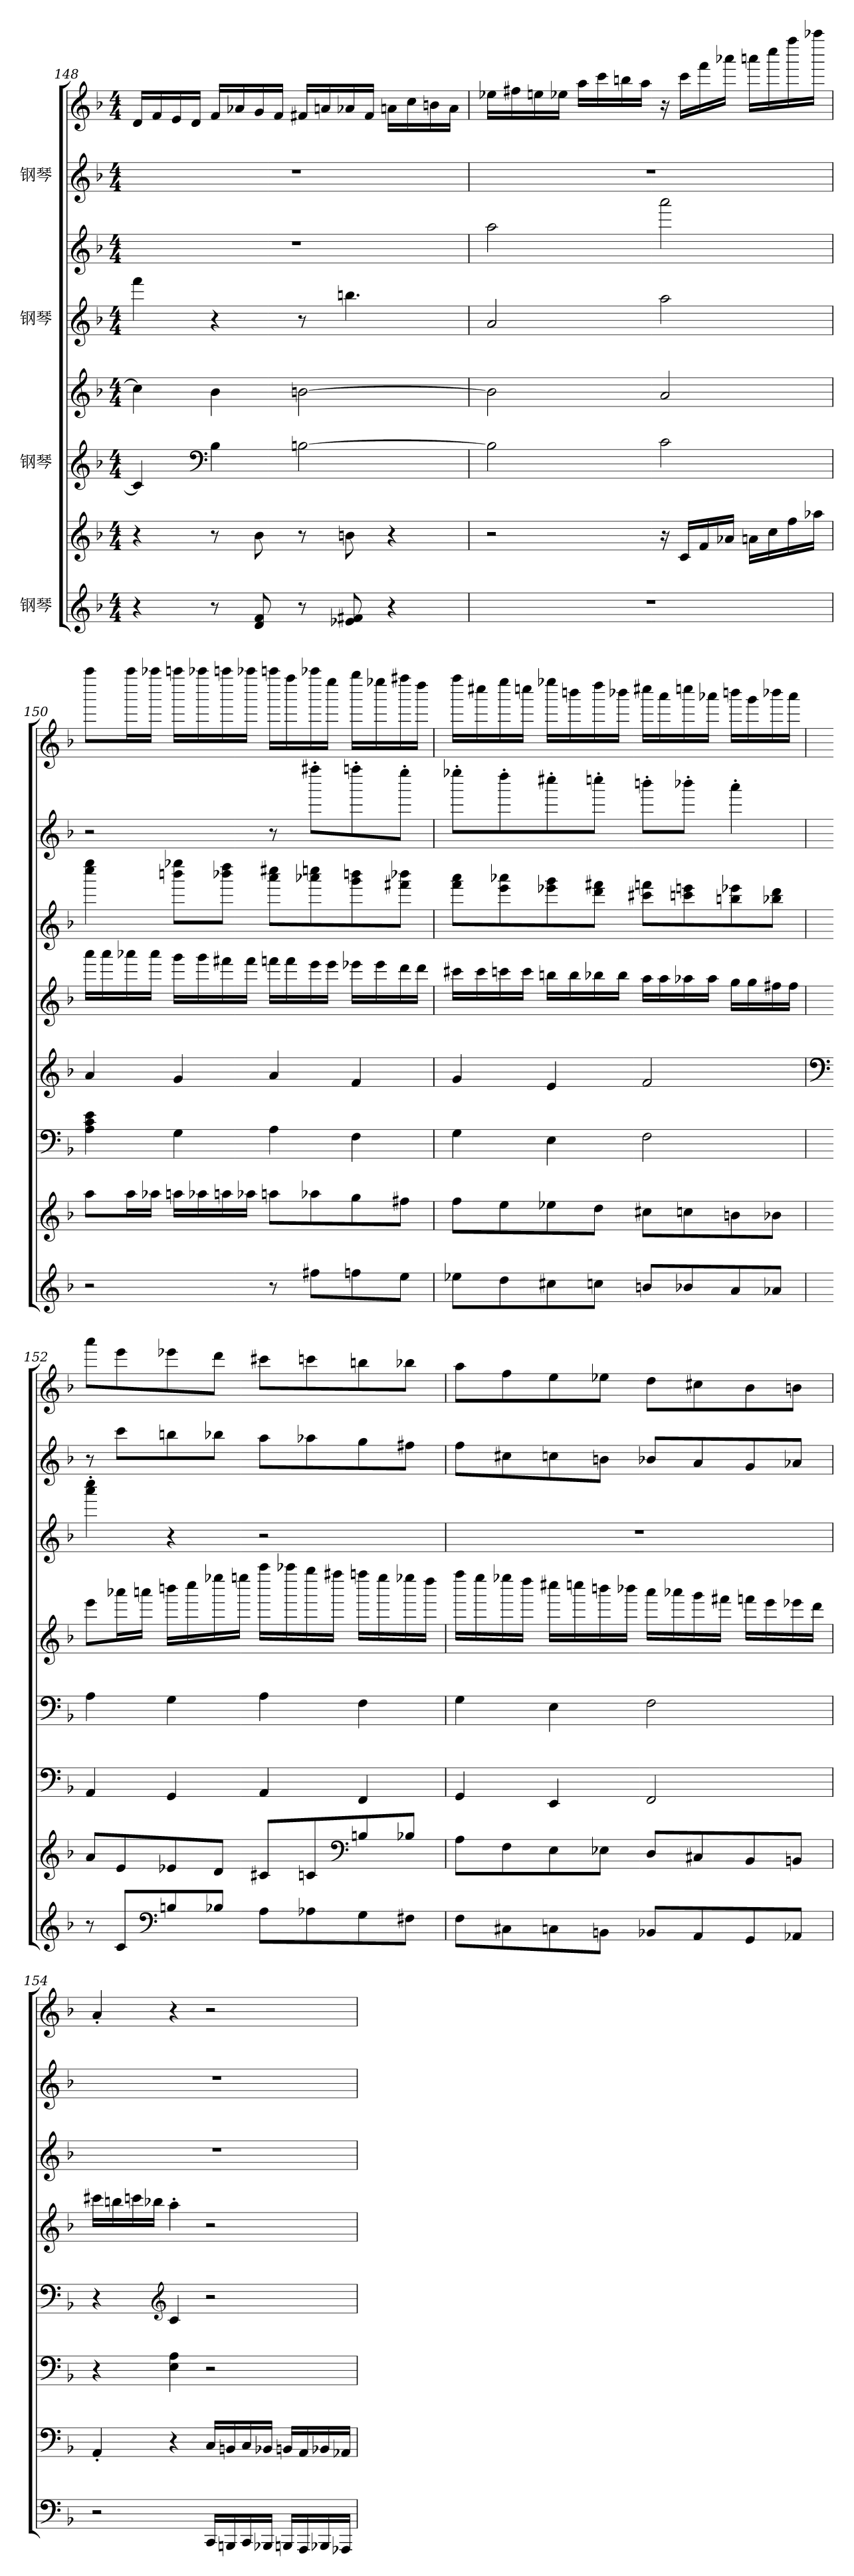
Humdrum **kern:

**kern	**kern	**kern	**kern	**kern	**kern	**kern	**kern
*part4	*part4	*part3	*part3	*part2	*part2	*part1	*part1
*staff8	*staff7	*staff6	*staff5	*staff4	*staff3	*staff2	*staff1
*I"钢琴	*	*I"钢琴	*	*I"钢琴	*	*I"钢琴	*
!!LO:PB:g=z
*clefG2	*clefG2	*clefG2	*clefG2	*clefG2	*clefG2	*clefG2	*clefG2
*k[b-]	*k[b-]	*k[b-]	*k[b-]	*k[b-]	*k[b-]	*k[b-]	*k[b-]
*M4/4	*M4/4	*M4/4	*M4/4	*M4/4	*M4/4	*M4/4	*M4/4
=148	=148	=148	=148	=148	=148	=148	=148
4r	4r	4c/]	4cc\]	4fff\	1r	1r	16d/LL
.	.	.	.	.	.	.	16f/
.	.	.	.	.	.	.	16e/
.	.	.	.	.	.	.	16d/JJ
*	*	*clefF4	*	*	*	*	*
8r	8r	4B-\	4b-\	4r	.	.	16f/LL
.	.	.	.	.	.	.	16a-X/
8d/ 8f/	8b-\	.	.	.	.	.	16g/
.	.	.	.	.	.	.	16f/JJ
8r	8r	[2Bn\	[2bn\	8r	.	.	16f#X/LL
.	.	.	.	.	.	.	16an/
8e-X/ 8f#X/	8bn\	.	.	4.bbn\	.	.	16a-X/
.	.	.	.	.	.	.	16f#/JJ
4r	4r	.	.	.	.	.	16an\LL
.	.	.	.	.	.	.	16cc\
.	.	.	.	.	.	.	16bn\
.	.	.	.	.	.	.	16a\JJ
!!LO:PB:g=z
=149	=149	=149	=149	=149	=149	=149	=149
1r	2r	2B\]	2b\]	2a/	2aa\	1r	16ee-X\LL
.	.	.	.	.	.	.	16ff#X\
.	.	.	.	.	.	.	16een\
.	.	.	.	.	.	.	16ee-X\JJ
.	.	.	.	.	.	.	16aa\LL
.	.	.	.	.	.	.	16ccc\
.	.	.	.	.	.	.	16bbn\
.	.	.	.	.	.	.	16aa\JJ
.	16r	2c\	2a/	2aa\	2aaa\	.	16r
.	16c/LL	.	.	.	.	.	16ccc\LL
.	16f/	.	.	.	.	.	16fff\
.	16a-X/JJ	.	.	.	.	.	16aaa-X\JJ
.	16an\LL	.	.	.	.	.	16aaan\LL
.	16cc\	.	.	.	.	.	16cccc\
.	16ff\	.	.	.	.	.	16ffff\
.	16aa-X\JJ	.	.	.	.	.	16aaaa-X\JJ
!!LO:PB:g=z
=150	=150	=150	=150	=150	=150	=150	=150
2r	8aa\L	4A\ 4c\ 4e\	4a/	16aaa\LL	4cccc\ 4eeee\	2r	8aaaa\L
.	.	.	.	16aaa\	.	.	.
.	16aa\L	.	.	16aaa-X\	.	.	16aaaa\L
.	16aa-X\JJ	.	.	16aaa-\JJ	.	.	16aaaa-X\JJ
.	16aan\LL	4G\	4g/	16ggg\LL	8bbbn\ 8eeee-X\L	.	16aaaan\LL
.	16aa-X\	.	.	16ggg\	.	.	16aaaa-X\
.	16aan\	.	.	16fff#X\	8bbb-X\ 8dddd\J	.	16aaaan\
.	16aa-X\JJ	.	.	16fff#\JJ	.	.	16aaaa-X\JJ
8r	8aan\L	4A\	4a/	16fffn\LL	8aaa\ 8cccc#X\L	8r	16aaaan\LL
.	.	.	.	16fff\	.	.	16ffff\
8ff#X\L	8aa-X\	.	.	16eee\	8aaa-X\ 8ccccn\	8ffff#X'\L	16aaaa-X\
.	.	.	.	16eee\JJ	.	.	16eeee\JJ
8ffn\	8gg\	4F\	4f/	16eee-X\LL	8ggg\ 8bbbn\	8ffffn'\	16gggg\LL
.	.	.	.	16eee-\	.	.	16eeee-X\
8ee\J	8ff#X\J	.	.	16ddd\	8fff#X\ 8bbb-X\J	8eeee'\J	16ffff#X\
.	.	.	.	16ddd\JJ	.	.	16dddd\JJ
!!LO:PB:g=z
=151	=151	=151	=151	=151	=151	=151	=151
8ee-X\L	8ff\L	4G\	4g/	16ccc#X\LL	8fff\ 8aaa\L	8eeee-X'\L	16ffff\LL
.	.	.	.	16ccc#\	.	.	16cccc#X\
8dd\	8ee\	.	.	16cccn\	8eee\ 8aaa-X\	8dddd'\	16eeee\
.	.	.	.	16ccc\JJ	.	.	16ccccn\JJ
8cc#X\	8ee-X\	4E\	4e/	16bbn\LL	8eee-X\ 8ggg\	8cccc#X'\	16eeee-X\LL
.	.	.	.	16bb\	.	.	16bbbn\
8ccn\J	8dd\J	.	.	16bb-X\	8ddd\ 8fff#X\J	8ccccn'\J	16dddd\
.	.	.	.	16bb-\JJ	.	.	16bbb-X\JJ
8bn/L	8cc#X\L	2F\	2f/	16aa\LL	8ccc#X\ 8fffn\L	8bbbn'\L	16cccc#X\LL
.	.	.	.	16aa\	.	.	16aaa\
8b-X/	8ccn\	.	.	16aa-X\	8cccn\ 8eeen\	8bbb-X'\J	16ccccn\
.	.	.	.	16aa-\JJ	.	.	16aaa-X\JJ
8a/	8bn\	.	.	16gg\LL	8bbn\ 8eee-X\	4aaa'\	16bbbn\LL
.	.	.	.	16gg\	.	.	16ggg\
8a-X/J	8b-X\J	.	.	16ff#X\	8bb-X\ 8ddd\J	.	16bbb-X\
.	.	.	.	16ff#\JJ	.	.	16aaa-\JJ
!!LO:PB:g=z
=152	=152	=152	=152	=152	=152	=152	=152
*	*	*	*clefF4	*	*	*	*
8r	8a/L	4AA/	4A\	8eee\L	4aaa\' 4cccc\'	8r	8aaa\L
8c/L	8e/	.	.	16aaa-X\L	.	8ccc\L	8eee\
.	.	.	.	16aaan\JJ	.	.	.
*clefF4	*	*	*	*	*	*	*
8Bn/	8e-X/	4GG/	4G\	16bbbn\LL	4r	8bbn\	8eee-X\
.	.	.	.	16cccc\	.	.	.
8B-X/J	8d/J	.	.	16eeee-X\	.	8bb-X\J	8ddd\J
.	.	.	.	16eeeen\JJ	.	.	.
8A\L	8c#X/L	4AA/	4A\	16aaaa\LL	2r	8aa\L	8ccc#X\L
.	.	.	.	16aaaa-X\	.	.	.
8A-X\	8cn/	.	.	16gggg\	.	8aa-X\	8cccn\
.	.	.	.	16ffff#X\JJ	.	.	.
*	*clefF4	*	*	*	*	*	*
8G\	8Bn/	4FF/	4F\	16ffffn\LL	.	8gg\	8bbn\
.	.	.	.	16eeee\	.	.	.
8F#X\J	8B-X/J	.	.	16eeee-X\	.	8ff#X\J	8bb-X\J
.	.	.	.	16dddd\JJ	.	.	.
!!LO:PB:g=z
=153	=153	=153	=153	=153	=153	=153	=153
8F\L	8A\L	4GG/	4G\	16ffff\LL	1r	8ff\L	8aa\L
.	.	.	.	16eeee\	.	.	.
8C#X\	8F\	.	.	16eeee-X\	.	8cc#X\	8ff\
.	.	.	.	16dddd\JJ	.	.	.
8Cn\	8E\	4EE/	4E\	16cccc#X\LL	.	8ccn\	8ee\
.	.	.	.	16ccccn\	.	.	.
8BBn\J	8E-X\J	.	.	16bbbn\	.	8bn\J	8ee-X\J
.	.	.	.	16bbb-X\JJ	.	.	.
8BB-X/L	8D/L	2FF/	2F\	16aaa\LL	.	8b-X/L	8dd\L
.	.	.	.	16aaa-X\	.	.	.
8AA/	8C#X/	.	.	16ggg\	.	8a/	8cc#X\
.	.	.	.	16fff#X\JJ	.	.	.
8GG/	8BB-/	.	.	16fffn\LL	.	8g/	8b-\
.	.	.	.	16eee\	.	.	.
8AA-X/J	8BBn/J	.	.	16eee-X\	.	8a-X/J	8bn\J
.	.	.	.	16ddd\JJ	.	.	.
!!LO:PB:g=z
=154	=154	=154	=154	=154	=154	=154	=154
2r	4AA'/	4r	4r	16ccc#X\LL	1r	1r	4a'/
.	.	.	.	16bbn\	.	.	.
.	.	.	.	16cccn\	.	.	.
.	.	.	.	16bb-X\JJ	.	.	.
*	*	*	*clefG2	*	*	*	*
.	4r	4E\ 4A\	4c/	4aa'\	.	.	4r
16CC/LL	16C/LL	2r	2r	2r	.	.	2r
16BBBn/	16BBn/	.	.	.	.	.	.
16CC/	16C/	.	.	.	.	.	.
16BBB-X/JJ	16BB-X/JJ	.	.	.	.	.	.
16BBBn/LL	16BBn/LL	.	.	.	.	.	.
16AAA/	16AA/	.	.	.	.	.	.
16BBB-X/	16BB-X/	.	.	.	.	.	.
16AAA-X/JJ	16AA-X/JJ	.	.	.	.	.	.
=	=	=	=	=	=	=	=
*-	*-	*-	*-	*-	*-	*-	*-
